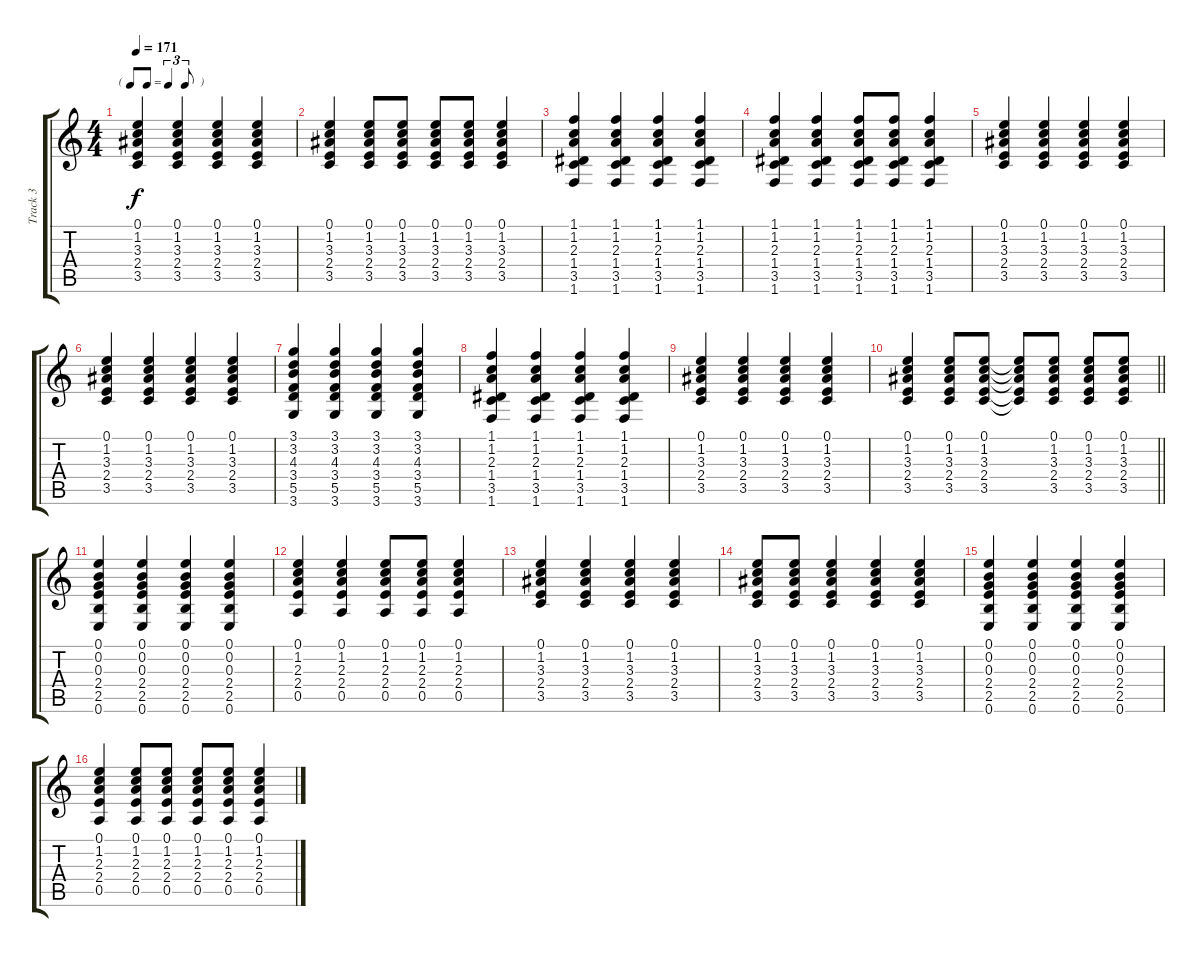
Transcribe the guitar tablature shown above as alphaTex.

\track ("Track 3" "Track 3") {instrument acousticguitarsteel}
\staff {score tabs}
\tuning (E4 B3 G3 D3 A2 E2) {hide}
\ts (4 4)
\tf triplet8th
\tempo 171
\clef g2
\ks c
(0.1 1.2 3.3 2.4 3.5).4{dy f} (0.1 1.2 3.3 2.4 3.5).4 (0.1 1.2 3.3 2.4 3.5).4 (0.1 1.2 3.3 2.4 3.5).4 |
(0.1 1.2 3.3 2.4 3.5).4 (0.1 1.2 3.3 2.4 3.5).8 (0.1 1.2 3.3 2.4 3.5).8 (0.1 1.2 3.3 2.4 3.5).8 (0.1 1.2 3.3 2.4 3.5).8 (0.1 1.2 3.3 2.4 3.5).4 |
(1.1 1.2 2.3 1.4 3.5 1.6).4 (1.1 1.2 2.3 1.4 3.5 1.6).4 (1.1 1.2 2.3 1.4 3.5 1.6).4 (1.1 1.2 2.3 1.4 3.5 1.6).4 |
(1.1 1.2 2.3 1.4 3.5 1.6).4 (1.1 1.2 2.3 1.4 3.5 1.6).4 (1.1 1.2 2.3 1.4 3.5 1.6).8 (1.1 1.2 2.3 1.4 3.5 1.6).8 (1.1 1.2 2.3 1.4 3.5 1.6).4 |
(0.1 1.2 3.3 2.4 3.5).4 (0.1 1.2 3.3 2.4 3.5).4 (0.1 1.2 3.3 2.4 3.5).4 (0.1 1.2 3.3 2.4 3.5).4 |
(0.1 1.2 3.3 2.4 3.5).4 (0.1 1.2 3.3 2.4 3.5).4 (0.1 1.2 3.3 2.4 3.5).4 (0.1 1.2 3.3 2.4 3.5).4 |
(3.1 3.2 4.3 3.4 5.5 3.6).4 (3.1 3.2 4.3 3.4 5.5 3.6).4 (3.1 3.2 4.3 3.4 5.5 3.6).4 (3.1 3.2 4.3 3.4 5.5 3.6).4 |
(1.1 1.2 2.3 1.4 3.5 1.6).4 (1.1 1.2 2.3 1.4 3.5 1.6).4 (1.1 1.2 2.3 1.4 3.5 1.6).4 (1.1 1.2 2.3 1.4 3.5 1.6).4 |
(0.1 1.2 3.3 2.4 3.5).4 (0.1 1.2 3.3 2.4 3.5).4 (0.1 1.2 3.3 2.4 3.5).4 (0.1 1.2 3.3 2.4 3.5).4 |
\barLineRight lightlight
(0.1 1.2 3.3 2.4 3.5).4 (0.1 1.2 3.3 2.4 3.5).8 (0.1 1.2 3.3 2.4 3.5).8 (0.1{t} 1.2{t} 3.3{t} 2.4{t} 3.5{t}).8 (0.1 1.2 3.3 2.4 3.5).8 (0.1 1.2 3.3 2.4 3.5).8 (0.1 1.2 3.3 2.4 3.5).8 |
(0.1 0.2 0.3 2.4 2.5 0.6).4 (0.1 0.2 0.3 2.4 2.5 0.6).4 (0.1 0.2 0.3 2.4 2.5 0.6).4 (0.1 0.2 0.3 2.4 2.5 0.6).4 |
(0.1 1.2 2.3 2.4 0.5).4 (0.1 1.2 2.3 2.4 0.5).4 (0.1 1.2 2.3 2.4 0.5).8 (0.1 1.2 2.3 2.4 0.5).8 (0.1 1.2 2.3 2.4 0.5).4 |
(0.1 1.2 3.3 2.4 3.5).4 (0.1 1.2 3.3 2.4 3.5).4 (0.1 1.2 3.3 2.4 3.5).4 (0.1 1.2 3.3 2.4 3.5).4 |
(0.1 1.2 3.3 2.4 3.5).8 (0.1 1.2 3.3 2.4 3.5).8 (0.1 1.2 3.3 2.4 3.5).4 (0.1 1.2 3.3 2.4 3.5).4 (0.1 1.2 3.3 2.4 3.5).4 |
(0.1 0.2 0.3 2.4 2.5 0.6).4 (0.1 0.2 0.3 2.4 2.5 0.6).4 (0.1 0.2 0.3 2.4 2.5 0.6).4 (0.1 0.2 0.3 2.4 2.5 0.6).4 |
(0.1 1.2 2.3 2.4 0.5).4 (0.1 1.2 2.3 2.4 0.5).8 (0.1 1.2 2.3 2.4 0.5).8 (0.1 1.2 2.3 2.4 0.5).8 (0.1 1.2 2.3 2.4 0.5).8 (0.1 1.2 2.3 2.4 0.5).4
